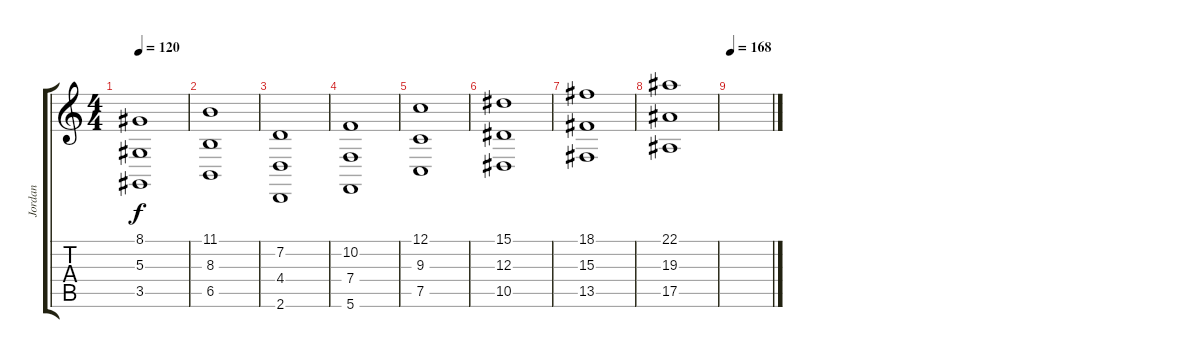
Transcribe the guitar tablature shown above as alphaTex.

\track ("Jordan" "Jordan") {instrument stringensemble1}
\staff {score tabs}
\tuning (C4 G3 Eb3 Bb2 F2 C2) {hide}
\ts (4 4)
\tempo 120
\clef g2
\ks c
(8.1 5.3 3.5).1{dy f} |
(11.1 8.3 6.5).1 |
(7.2 4.4 2.6).1 |
(10.2 7.4 5.6).1 |
(12.1 9.3 7.5).1 |
(15.1 12.3 10.5).1 |
(18.1 15.3 13.5).1 |
(22.1 19.3 17.5).1 |
\tempo 168
